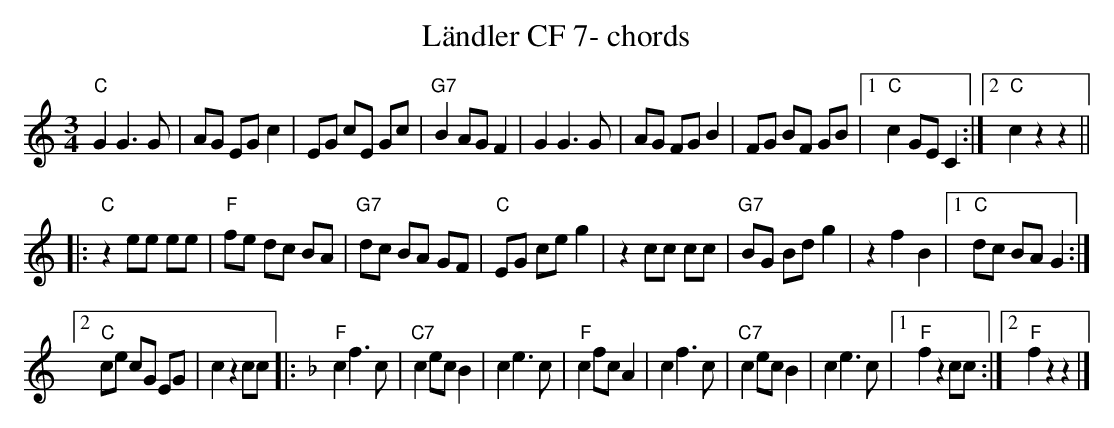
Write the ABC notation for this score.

X:1
T:L\"andler CF 7- chords
M:3/4
L:1/8
K:Cmaj%%MIDI gchordon
"C"G2G3G | AG EG c2 | EG cE Gc | "G7"B2 AGF2 | G2G3G | AG FG B2 | FG BF GB |1 "C"c2GEC2 :|2 "C"c2z2z2 ||
|: "C"z2ee ee | "F"fe dc BA | "G7"dc BA GF | "C"EG ce g2 |z2 cc cc | "G7"BG Bd g2 | z2f2B2 |1 "C"dc BAG2 :|2
"C"ce cG EG | c2z2cc |: [K:Fmaj] "F"c2f3c | "C7"c2ecB2 | c2e3c | "F"c2fcA2 | c2f3c | "C7"c2ecB2 | c2e3c |1 "F"f2z2cc :|2 "F"f2z2z2 |]
